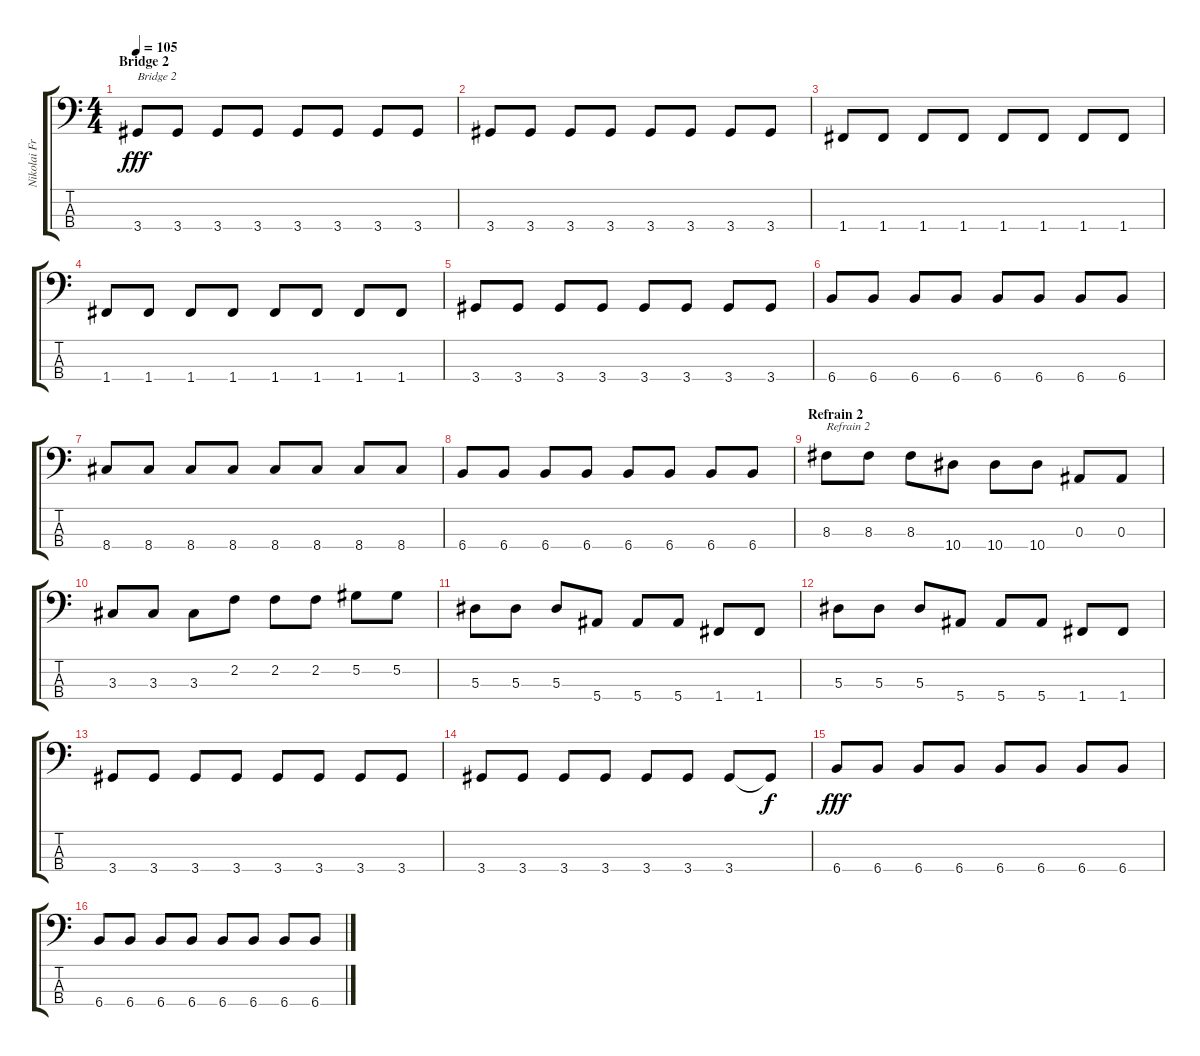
\track ("Nikolai Fraiture - bass" "Nikolai Fr") {instrument acousticguitarnylon}
\staff {score tabs}
\tuning (Ab2 Eb2 Bb1 F1) {hide}
\ts (4 4)
\section ("" "Bridge 2")
\tempo 105
\clef f4
\ks c
3.4.8{txt "Bridge 2" dy fff} 3.4.8 3.4.8 3.4.8 3.4.8 3.4.8 3.4.8 3.4.8 |
3.4.8 3.4.8 3.4.8 3.4.8 3.4.8 3.4.8 3.4.8 3.4.8 |
1.4.8 1.4.8 1.4.8 1.4.8 1.4.8 1.4.8 1.4.8 1.4.8 |
1.4.8 1.4.8 1.4.8 1.4.8 1.4.8 1.4.8 1.4.8 1.4.8 |
3.4.8 3.4.8 3.4.8 3.4.8 3.4.8 3.4.8 3.4.8 3.4.8 |
6.4.8 6.4.8 6.4.8 6.4.8 6.4.8 6.4.8 6.4.8 6.4.8 |
8.4.8 8.4.8 8.4.8 8.4.8 8.4.8 8.4.8 8.4.8 8.4.8 |
6.4.8 6.4.8 6.4.8 6.4.8 6.4.8 6.4.8 6.4.8 6.4.8 |
\section ("" "Refrain 2")
8.3.8{txt "Refrain 2"} 8.3.8 8.3.8 10.4.8 10.4.8 10.4.8 0.3.8 0.3.8 |
3.3.8 3.3.8 3.3.8 2.2.8 2.2.8 2.2.8 5.2.8 5.2.8 |
5.3.8 5.3.8 5.3.8 5.4.8 5.4.8 5.4.8 1.4.8 1.4.8 |
5.3.8 5.3.8 5.3.8 5.4.8 5.4.8 5.4.8 1.4.8 1.4.8 |
3.4.8 3.4.8 3.4.8 3.4.8 3.4.8 3.4.8 3.4.8 3.4.8 |
3.4.8 3.4.8 3.4.8 3.4.8 3.4.8 3.4.8 3.4.8 3.4{t}.8{dy f} |
6.4.8{dy fff} 6.4.8 6.4.8 6.4.8 6.4.8 6.4.8 6.4.8 6.4.8 |
6.4.8 6.4.8 6.4.8 6.4.8 6.4.8 6.4.8 6.4.8 6.4.8
